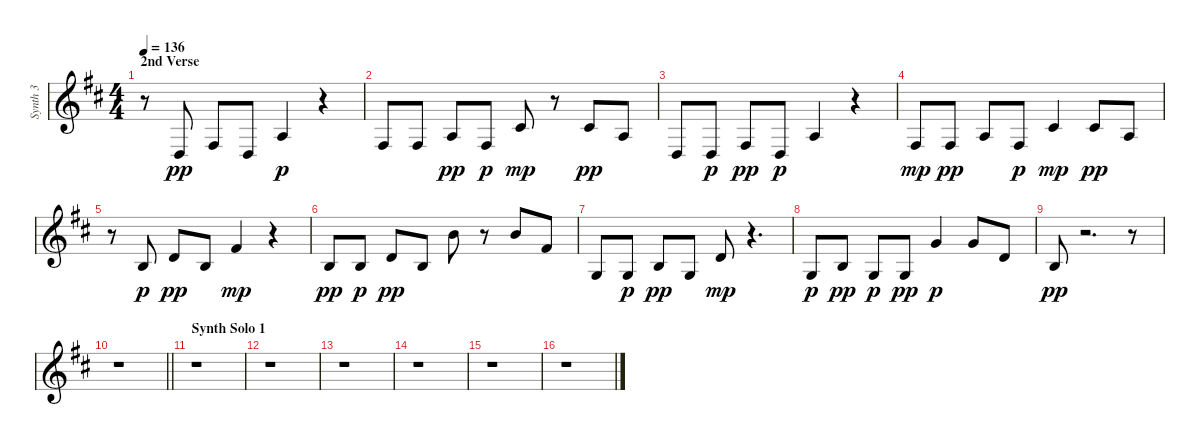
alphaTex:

\track ("Synth 3" "Synth 3") {instrument kalimba}
\staff {score}
\tuning (E4 B3 G3 D3 A2 E2) {hide}
\ts (4 4)
\section ("" "2nd Verse")
\tempo 136
\clef g2
\ks bminor
r.8{dy pp} 5.5.8 4.4.8 0.4.8 2.3.4{dy p} r.4 |
4.4.8 4.4.8 2.3.8{dy pp} 4.4.8{dy p} 2.2.8{dy mp} r.8 2.2.8{dy pp} 2.3.8 |
0.4.8 0.4.8{dy p} 4.4.8{dy pp} 0.4.8{dy p} 2.3.4 r.4 |
4.4.8{dy mp} 4.4.8{dy pp} 2.3.8 4.4.8{dy p} 2.2.4{dy mp} 2.2.8{dy pp} 2.3.8 |
r.8 0.2.8{dy p} 3.2.8{dy pp} 0.2.8 2.1.4{dy mp} r.4 |
0.2.8{dy pp} 0.2.8{dy p} 3.2.8{dy pp} 0.2.8 7.1.8 r.8 7.1.8 7.2.8 |
0.3.8 0.3.8{dy p} 0.2.8{dy pp} 0.3.8 3.2.8{dy mp} r.4{d} |
0.3.8{dy p} 0.2.8{dy pp} 0.3.8{dy p} 0.3.8{dy pp} 3.1.4{dy p} 3.1.8 3.2.8 |
0.2.8{dy pp} r.2{d} r.8 |
\barLineRight lightlight
r.1 |
\section ("" "Synth Solo 1")
r.1 |
r.1 |
r.1 |
r.1 |
r.1 |
r.1
